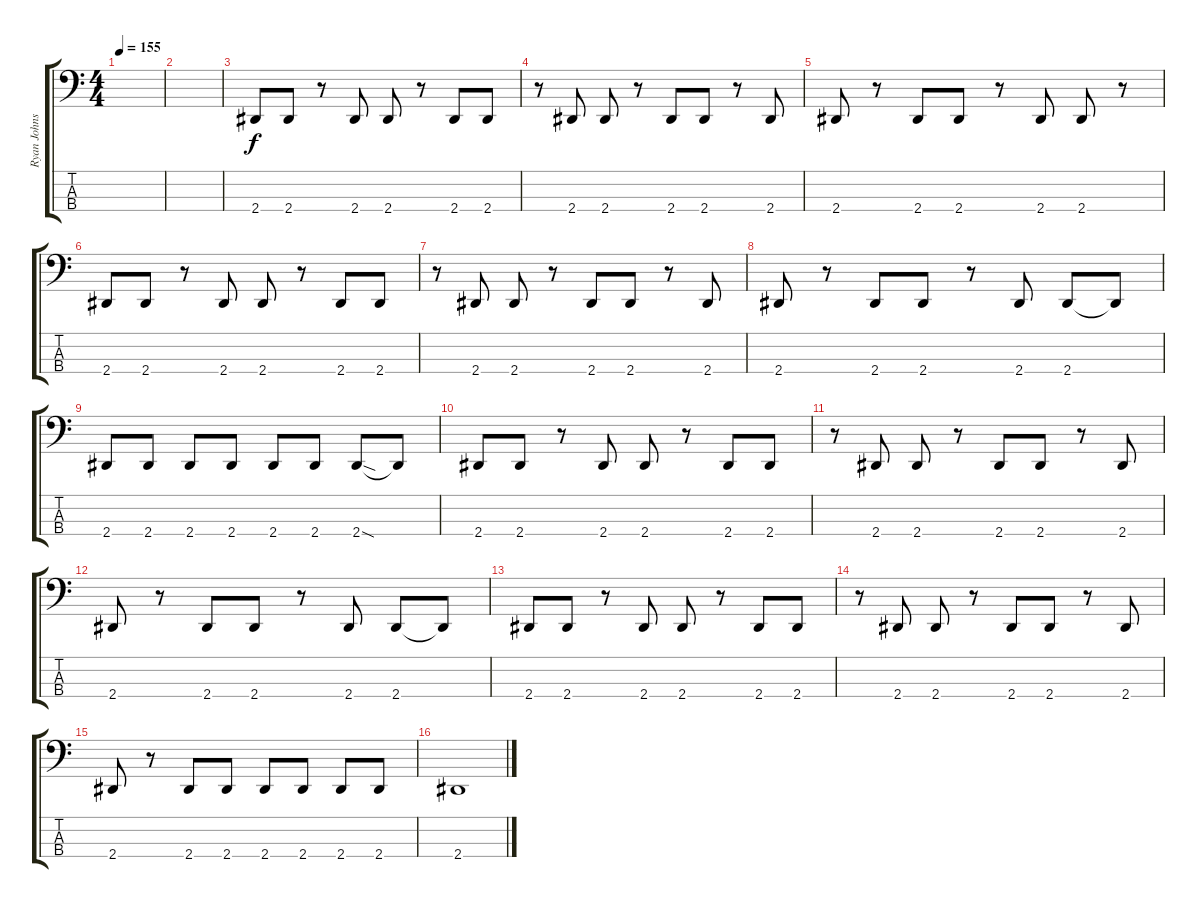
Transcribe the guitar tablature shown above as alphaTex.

\track ("Ryan Johnson" "Ryan Johns") {instrument electricbasspick}
\staff {score tabs}
\tuning (Gb2 Db2 Ab1 Db1) {hide}
\ts (4 4)
\tempo 155
\clef f4
\ks c
|
|
2.4.8 2.4.8 r.8 2.4.8 2.4.8 r.8 2.4.8 2.4.8 |
r.8 2.4.8 2.4.8 r.8 2.4.8 2.4.8 r.8 2.4.8 |
2.4.8 r.8 2.4.8 2.4.8 r.8 2.4.8 2.4.8 r.8 |
2.4.8 2.4.8 r.8 2.4.8 2.4.8 r.8 2.4.8 2.4.8 |
r.8 2.4.8 2.4.8 r.8 2.4.8 2.4.8 r.8 2.4.8 |
2.4.8 r.8 2.4.8 2.4.8 r.8 2.4.8 2.4.8 2.4{t}.8 |
2.4.8 2.4.8 2.4.8 2.4.8 2.4.8 2.4.8 2.4{sod}.8 2.4{t}.8 |
2.4.8 2.4.8 r.8 2.4.8 2.4.8 r.8 2.4.8 2.4.8 |
r.8 2.4.8 2.4.8 r.8 2.4.8 2.4.8 r.8 2.4.8 |
2.4.8 r.8 2.4.8 2.4.8 r.8 2.4.8 2.4.8 2.4{t}.8 |
2.4.8 2.4.8 r.8 2.4.8 2.4.8 r.8 2.4.8 2.4.8 |
r.8 2.4.8 2.4.8 r.8 2.4.8 2.4.8 r.8 2.4.8 |
2.4.8 r.8 2.4.8 2.4.8 2.4.8 2.4.8 2.4.8 2.4.8 |
2.4.1
